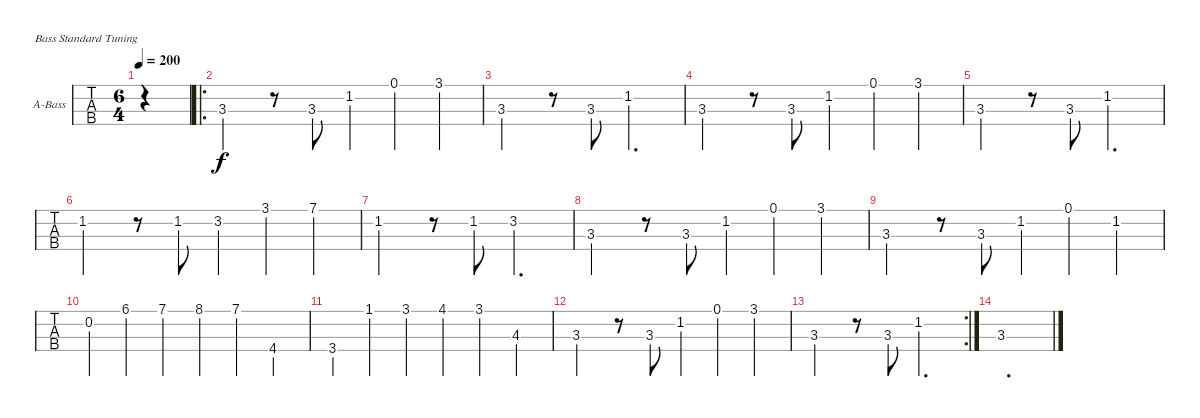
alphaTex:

\defaultSystemsLayout 4
\bracketExtendMode groupsimilarinstruments
\firstSystemTrackNameOrientation horizontal
\otherSystemsTrackNameOrientation horizontal
\track ("Acoustic Bass" "A-Bass") {instrument acousticbass}
\staff {tabs}
\tuning (G2 D2 A1 E1)
\ts (6 4)
\tempo 200
\clef f4
\scale
0.509158
\ks eb
|
\ro
\scale
0.267399 3.3.2 r.8 3.3{st}.8 1.2.4 0.1.4 3.1.4 |
\scale
0.223443 3.3.2 r.8 3.3{st}.8 1.2.2{d} |
\scale
0.333333 3.3.2 r.8 3.3{st}.8 1.2.4 0.1.4 3.1.4 |
\scale
0.333333 3.3.2 r.8 3.3{st}.8 1.2.2{d} |
\scale
0.333333 1.2.2 r.8 1.2.8 3.2.4 3.1.4 7.1.4 |
\scale
0.333333 1.2.2 r.8 1.2.8 3.2.2{d} |
\scale
0.333333 3.3.2 r.8 3.3{st}.8 1.2.4 0.1.4 3.1.4 |
\scale
0.333333 3.3.2 r.8 3.3{st}.8 1.2.4 0.1.4 1.2.4 |
\scale
0.333333 0.2.4 6.1.4 7.1.4 8.1.4 7.1.4 4.4.4 |
\scale
0.333333 3.4.4 1.1.4 3.1.4 4.1.4 3.1.4 4.3.4 |
\scale
0.333333 3.3.2 r.8 3.3{st}.8 1.2.4 0.1.4 3.1.4 |
\rc 2
3.3.2 r.8 3.3{st}.8 1.2.2{d} |
3.3.1{d}
